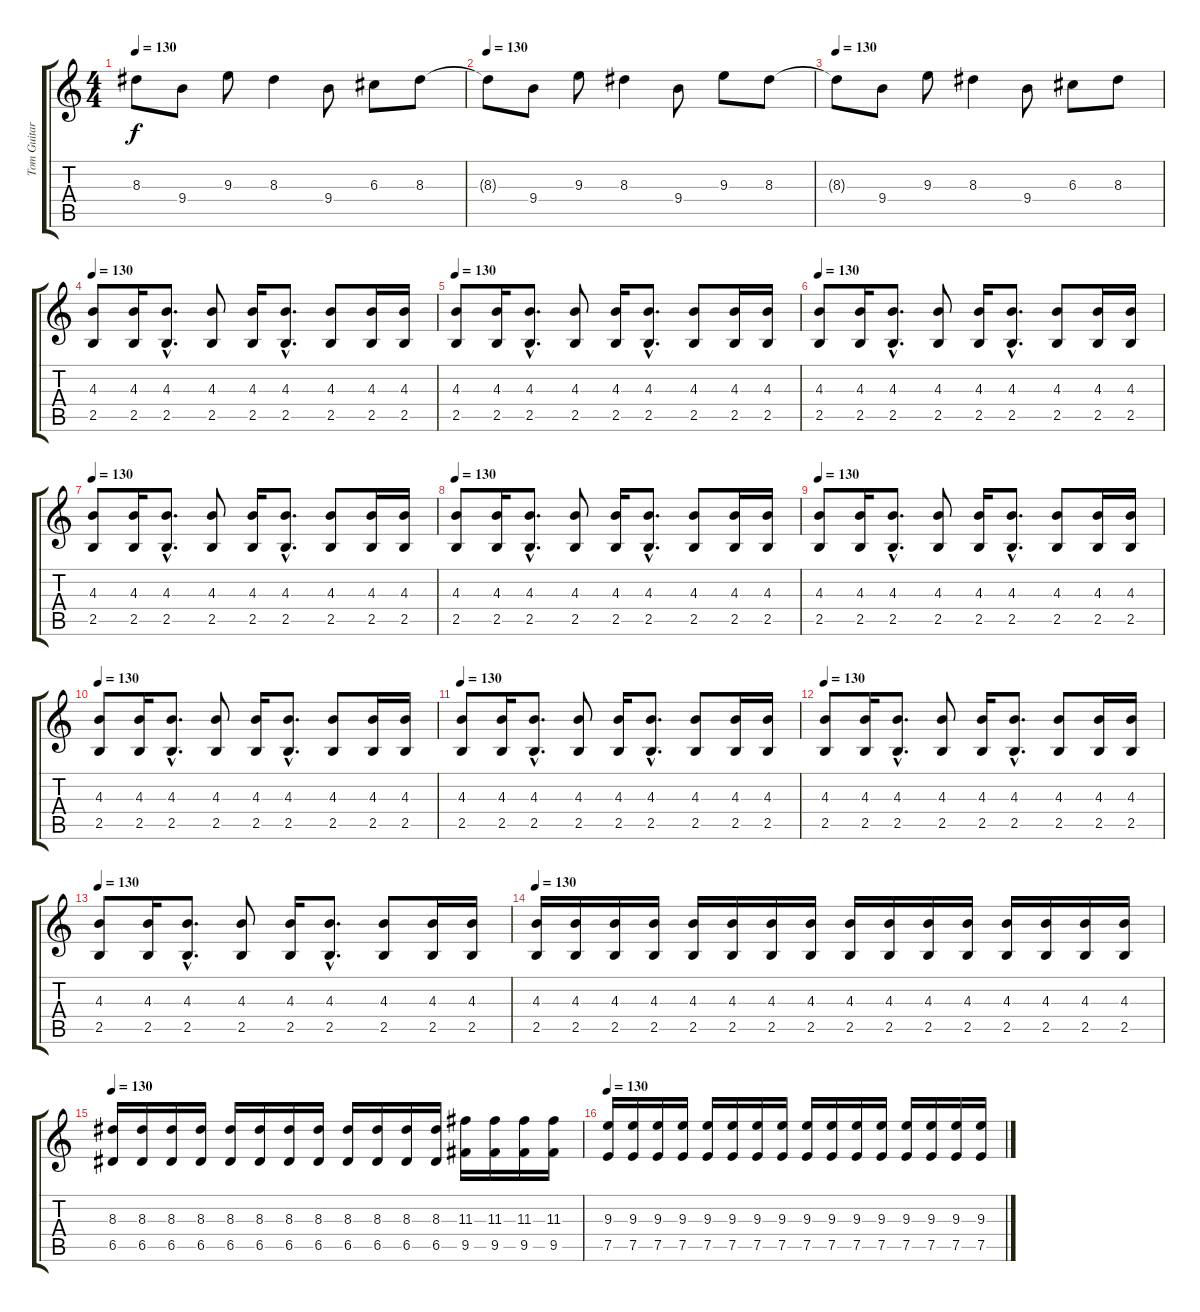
\track ("Tom Guitar 1" "Tom Guitar") {instrument distortionguitar}
\staff {score tabs}
\tuning (E4 B3 G3 D3 A2 E2) {hide}
\ts (4 4)
\tempo 130
\clef g2
\ks c
8.3{t}.8{dy f instrument electricguitarclean} 9.4.8 9.3.8 8.3.4 9.4.8 6.3.8 8.3.8 |
\tempo 130
8.3{t}.8{volume 14 instrument electricguitarclean} 9.4.8 9.3.8 8.3.4 9.4.8 9.3.8 8.3.8 |
\tempo 130
8.3{t}.8{instrument electricguitarclean} 9.4.8 9.3.8 8.3.4 9.4.8 6.3.8 8.3.8 |
\tempo 130
(4.3 2.5).8{instrument distortionguitar} (4.3 2.5).16 (4.3{hac} 2.5{hac}).8{d} (4.3 2.5).8 (4.3 2.5).16 (4.3{hac} 2.5{hac}).8{d} (4.3 2.5).8 (4.3 2.5).16 (4.3 2.5).16 |
\tempo 130
(4.3 2.5).8 (4.3 2.5).16 (4.3{hac} 2.5{hac}).8{d} (4.3 2.5).8 (4.3 2.5).16 (4.3{hac} 2.5{hac}).8{d} (4.3 2.5).8 (4.3 2.5).16 (4.3 2.5).16 |
\tempo 130
(4.3 2.5).8 (4.3 2.5).16 (4.3{hac} 2.5{hac}).8{d} (4.3 2.5).8 (4.3 2.5).16 (4.3{hac} 2.5{hac}).8{d} (4.3 2.5).8 (4.3 2.5).16 (4.3 2.5).16 |
\tempo 130
(4.3 2.5).8 (4.3 2.5).16 (4.3{hac} 2.5{hac}).8{d} (4.3 2.5).8 (4.3 2.5).16 (4.3{hac} 2.5{hac}).8{d} (4.3 2.5).8 (4.3 2.5).16 (4.3 2.5).16 |
\tempo 130
(4.3 2.5).8 (4.3 2.5).16 (4.3{hac} 2.5{hac}).8{d} (4.3 2.5).8 (4.3 2.5).16 (4.3{hac} 2.5{hac}).8{d} (4.3 2.5).8 (4.3 2.5).16 (4.3 2.5).16 |
\tempo 130
(4.3 2.5).8 (4.3 2.5).16 (4.3{hac} 2.5{hac}).8{d} (4.3 2.5).8 (4.3 2.5).16 (4.3{hac} 2.5{hac}).8{d} (4.3 2.5).8 (4.3 2.5).16 (4.3 2.5).16 |
\tempo 130
(4.3 2.5).8 (4.3 2.5).16 (4.3{hac} 2.5{hac}).8{d} (4.3 2.5).8 (4.3 2.5).16 (4.3{hac} 2.5{hac}).8{d} (4.3 2.5).8 (4.3 2.5).16 (4.3 2.5).16 |
\tempo 130
(4.3 2.5).8 (4.3 2.5).16 (4.3{hac} 2.5{hac}).8{d} (4.3 2.5).8 (4.3 2.5).16 (4.3{hac} 2.5{hac}).8{d} (4.3 2.5).8 (4.3 2.5).16 (4.3 2.5).16 |
\tempo 130
(4.3 2.5).8 (4.3 2.5).16 (4.3{hac} 2.5{hac}).8{d} (4.3 2.5).8 (4.3 2.5).16 (4.3{hac} 2.5{hac}).8{d} (4.3 2.5).8 (4.3 2.5).16 (4.3 2.5).16 |
\tempo 130
(4.3 2.5).8 (4.3 2.5).16 (4.3{hac} 2.5{hac}).8{d} (4.3 2.5).8 (4.3 2.5).16 (4.3{hac} 2.5{hac}).8{d} (4.3 2.5).8 (4.3 2.5).16 (4.3 2.5).16 |
\tempo 130
(4.3 2.5).16{balance 16 instrument electricguitarclean} (4.3 2.5).16 (4.3 2.5).16 (4.3 2.5).16 (4.3 2.5).16 (4.3 2.5).16 (4.3 2.5).16 (4.3 2.5).16 (4.3 2.5).16 (4.3 2.5).16 (4.3 2.5).16 (4.3 2.5).16 (4.3 2.5).16 (4.3 2.5).16 (4.3 2.5).16 (4.3 2.5).16 |
\tempo 130
(8.3 6.5).16{instrument electricguitarclean} (8.3 6.5).16 (8.3 6.5).16 (8.3 6.5).16 (8.3 6.5).16 (8.3 6.5).16 (8.3 6.5).16 (8.3 6.5).16 (8.3 6.5).16 (8.3 6.5).16 (8.3 6.5).16 (8.3 6.5).16 (11.3 9.5).16 (11.3 9.5).16 (11.3 9.5).16 (11.3 9.5).16 |
\tempo 130
(9.3 7.5).16{instrument electricguitarclean} (9.3 7.5).16 (9.3 7.5).16 (9.3 7.5).16 (9.3 7.5).16 (9.3 7.5).16 (9.3 7.5).16 (9.3 7.5).16 (9.3 7.5).16 (9.3 7.5).16 (9.3 7.5).16 (9.3 7.5).16 (9.3 7.5).16 (9.3 7.5).16 (9.3 7.5).16 (9.3 7.5).16
